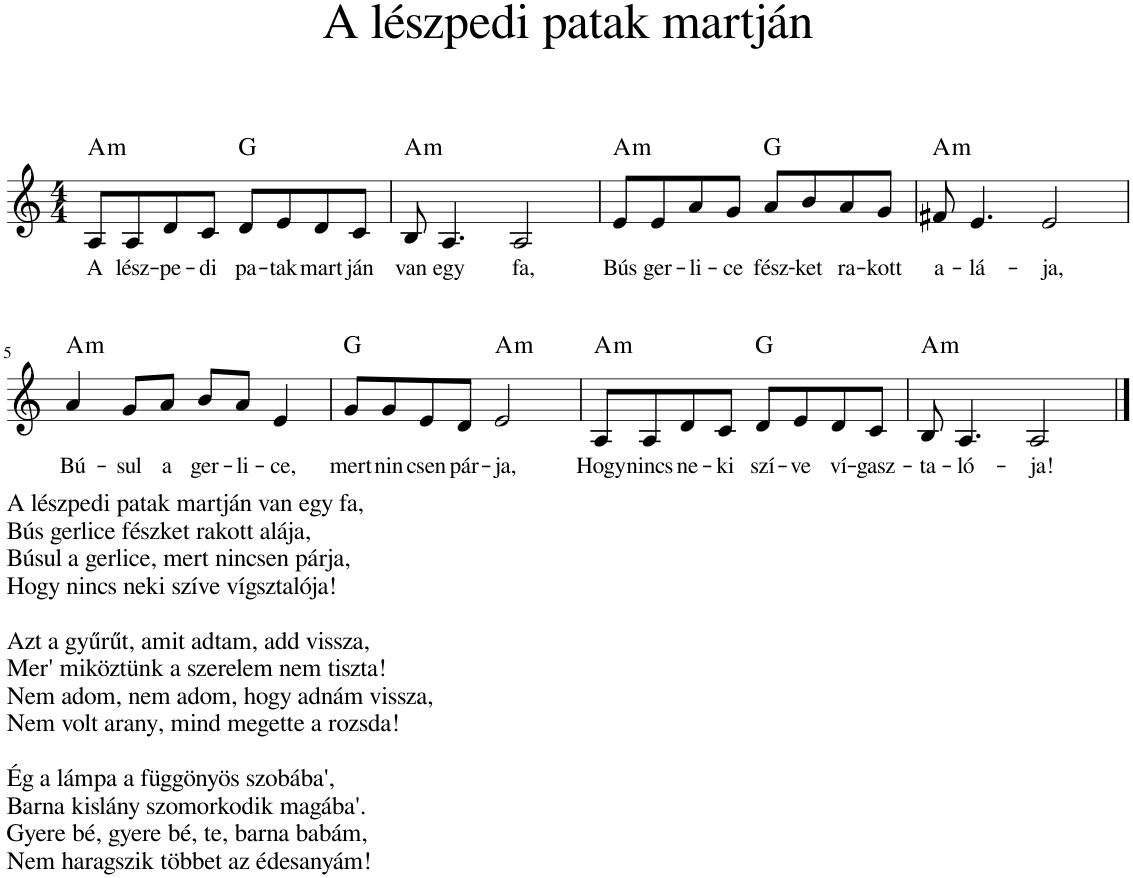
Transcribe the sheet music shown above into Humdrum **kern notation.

**kern	**text	**harte
*part1	*part1	*part1
*staff1	*staff1	*
*I"Piano	*	*
*I'Pno.	*	*
*clefG2	*	*
*k[]	*	*
*M4/4	*	*
=1	=1	=1
!	!LO:LY:b	!LO:H:kt=m
8A/L	A	A:min
!	!LO:LY:b	!
8A/	lész-	.
!	!LO:LY:b	!
8d/	-pe-	.
!	!LO:LY:b	!
8c/J	-di	.
!	!LO:LY:b	!
8d/L	pa-	G:maj
!	!LO:LY:b	!
8e/	-tak	.
!	!LO:LY:b	!
8d/	mart-	.
!	!LO:LY:b	!
8c/J	-ján	.
=2	=2	=2
!	!LO:LY:b	!LO:H:kt=m
8B/	van	A:min
!	!LO:LY:b	!
4.A/	egy	.
!	!LO:LY:b	!
2A/	fa,	.
=3	=3	=3
!	!LO:LY:b	!LO:H:kt=m
8e/L	Bús	A:min
!	!LO:LY:b	!
8e/	ger-	.
!	!LO:LY:b	!
8a/	-li-	.
!	!LO:LY:b	!
8g/J	-ce	.
!	!LO:LY:b	!
8a/L	fész-	G:maj
!	!LO:LY:b	!
8b/	-ket	.
!	!LO:LY:b	!
8a/	ra-	.
!	!LO:LY:b	!
8g/J	-kott	.
=4	=4	=4
!	!LO:LY:b	!LO:H:kt=m
8f#X/	a-	A:min
!	!LO:LY:b	!
4.e/	-lá-	.
!	!LO:LY:b	!
2e/	-ja,	.
!!LO:LB:g=z
=5	=5	=5
!LO:TX:b:t=A lészpedi patak martján van egy fa,	!	!
!LO:TX:b:t=Bús gerlice fészket rakott alája,	!	!
!LO:TX:b:t=Búsul a gerlice, mert nincsen párja,	!	!
!LO:TX:b:t=Hogy nincs neki szíve vígsztalója!	!	!
!LO:TX:b:t=Azt a gyűrűt, amit adtam, add vissza,	!	!
!LO:TX:b:t=Mer' miköztünk a szerelem nem tiszta!	!	!
!LO:TX:b:t=Nem adom, nem adom, hogy adnám vissza,	!	!
!LO:TX:b:t=Nem volt arany, mind megette a rozsda!	!	!
!LO:TX:b:t=Ég a lámpa a függönyös szobába',	!	!
!LO:TX:b:t=Barna kislány szomorkodik magába'.	!	!
!LO:TX:b:t=Gyere bé, gyere bé, te, barna babám,	!	!
!LO:TX:b:t=Nem haragszik többet az édesanyám!	!	!
!	!LO:LY:b	!LO:H:kt=m
4a/	Bú-	A:min
!	!LO:LY:b	!
8g/L	-sul	.
!	!LO:LY:b	!
8a/J	a	.
!	!LO:LY:b	!
8b/L	ger-	.
!	!LO:LY:b	!
8a/J	-li-	.
!	!LO:LY:b	!
4e/	-ce,	.
=6	=6	=6
!	!LO:LY:b	!
8g/L	mert	G:maj
!	!LO:LY:b	!
8g/	nin-	.
!	!LO:LY:b	!
8e/	-csen	.
!	!LO:LY:b	!
8d/J	pár-	.
!	!LO:LY:b	!LO:H:kt=m
2e/	-ja,	A:min
=7	=7	=7
!	!LO:LY:b	!LO:H:kt=m
8A/L	Hogy	A:min
!	!LO:LY:b	!
8A/	nincs	.
!	!LO:LY:b	!
8d/	ne-	.
!	!LO:LY:b	!
8c/J	-ki	.
!	!LO:LY:b	!
8d/L	szí-	G:maj
!	!LO:LY:b	!
8e/	-ve	.
!	!LO:LY:b	!
8d/	ví-	.
!	!LO:LY:b	!
8c/J	-gasz-	.
=8	=8	=8
!	!LO:LY:b	!LO:H:kt=m
8B/	-ta-	A:min
!	!LO:LY:b	!
4.A/	-ló-	.
!	!LO:LY:b	!
2A/	-ja!	.
==	==	==
*-	*-	*-
